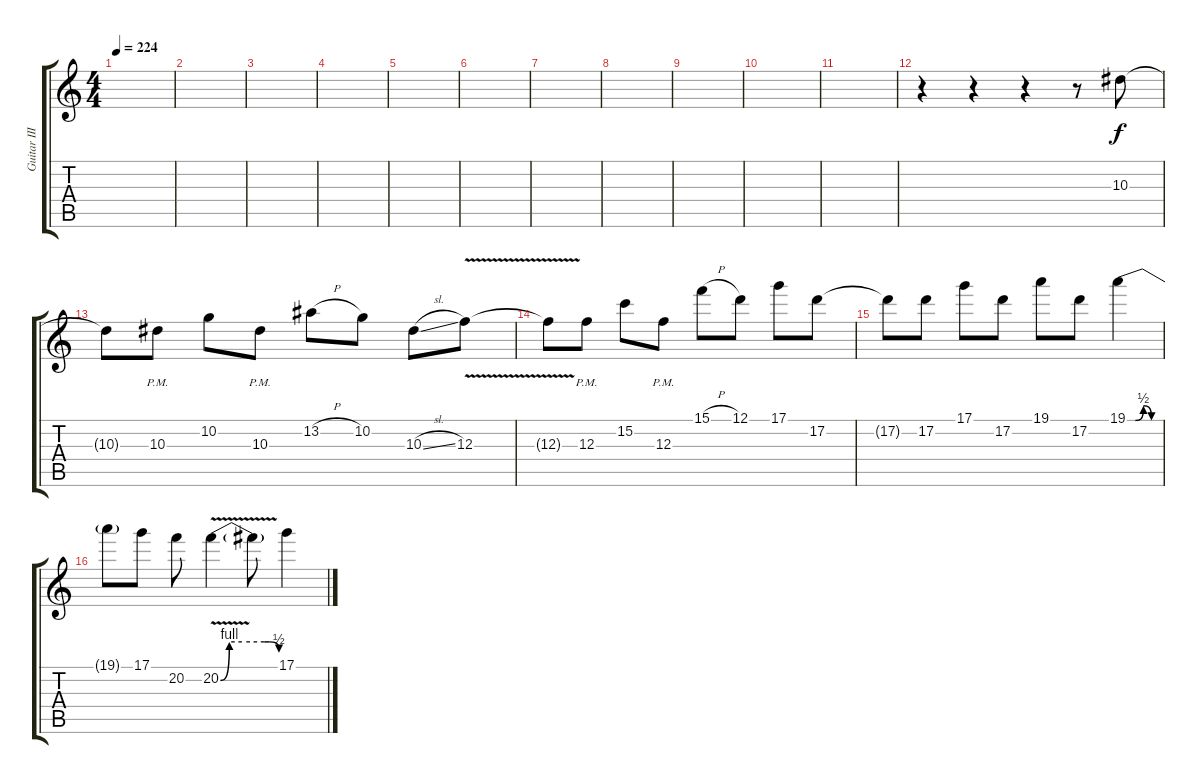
\track ("Guitar III" "Guitar III") {mute instrument distortionguitar}
\staff {score tabs}
\tuning (D4 A3 F3 C3 G2 D2) {hide}
\ts (4 4)
\tempo 224
\clef g2
\ks c
|
|
|
|
|
|
|
|
|
|
|
r.4{volume 16 balance 7 instrument overdrivenguitar} r.4 r.4 r.8 10.3.8{dy f} |
10.3{t}.8 10.3{pm}.8 10.2.8 10.3{pm}.8 13.2{h}.8 10.2.8 10.3{sl}.8 12.3{v}.8 |
12.3{t}.8 12.3{pm}.8 15.2.8 12.3{pm}.8 15.1{h}.8 12.1.8 17.1.8 17.2.8 |
17.2{t}.8 17.2.8 17.1.8 17.2.8 19.1.8 17.2.8 19.1{be (custom 0 0 15 0 30 2 45 0 60 0)}.4 |
19.1{t}.8 17.1.8 20.2.8 20.2{be (custom 0 0 9 4 22 4 45 4 50 4 60 2) v}.4 20.2{t}.8 17.1.4
